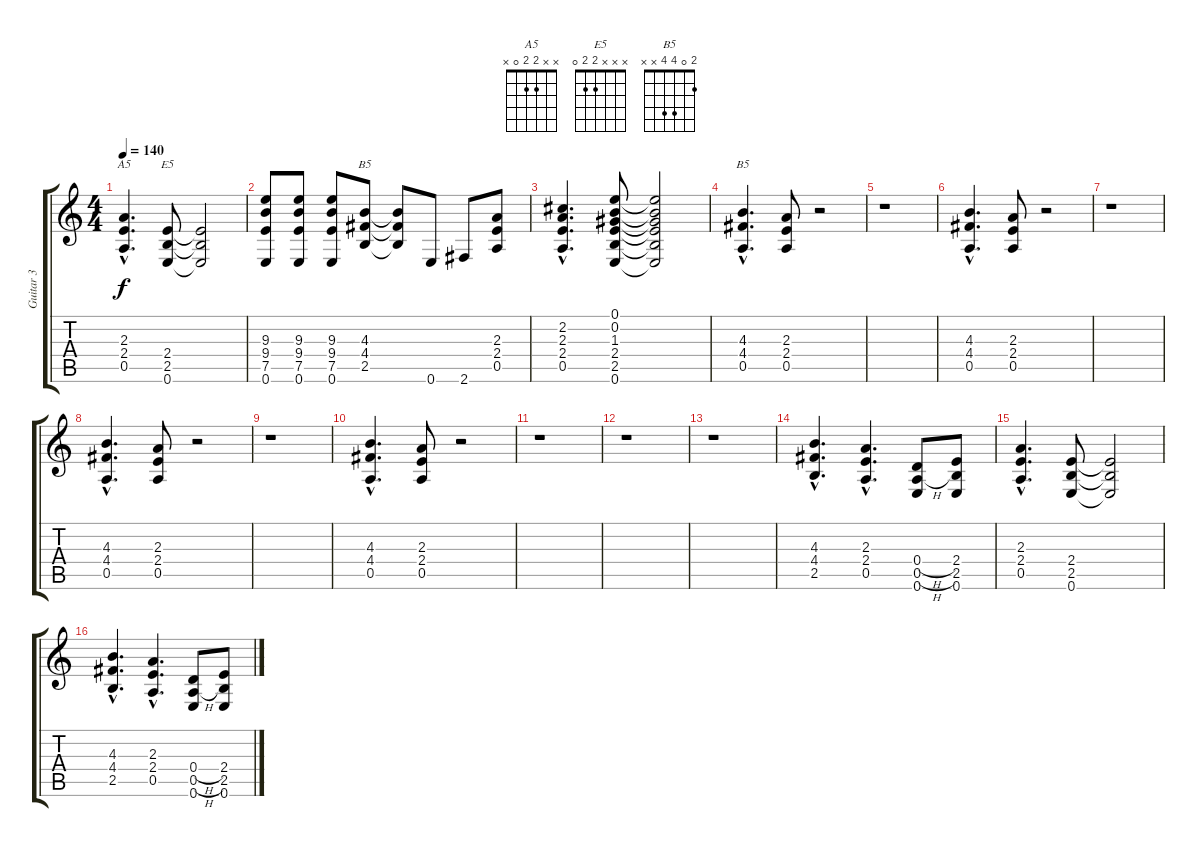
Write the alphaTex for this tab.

\track ("Guitar 3" "Guitar 3") {instrument overdrivenguitar}
\staff {score tabs}
\tuning (E4 B3 G3 D3 A2 E2) {hide}
\chord ("A5" x x 2 2 0 x)
\chord ("E5" x x x 2 2 0)
\chord ("B5" x x 4 4 2 x)
\chord ("B5" 2 0 4 4 x x)
\ts (4 4)
\tempo 140
\clef g2
\ks c
(2.3{hac} 2.4{hac} 0.5{hac}).4{d ch "A5" dy f} (2.4 2.5 0.6).8{ch "E5"} (2.4{t} 2.5{t} 0.6{t}).2 |
(9.3 9.4 7.5 0.6).8 (9.3 9.4 7.5 0.6).8 (9.3 9.4 7.5 0.6).8 (4.3 4.4 2.5).8{ch "B5"} (4.3{t} 4.4{t} 2.5{t}).8 0.6.8 2.6.8 (2.3 2.4 0.5).8 |
(2.2{hac} 2.3{hac} 2.4{hac} 0.5{hac}).4{d} (0.1 0.2 1.3 2.4 2.5 0.6).8 (0.1{t} 0.2{t} 1.3{t} 2.4{t} 2.5{t} 0.6{t}).2 |
(4.3{hac} 4.4{hac} 0.5{hac}).4{d ch "B5"} (2.3 2.4 0.5).8 r.2 |
r.1 |
(4.3{hac} 4.4{hac} 0.5{hac}).4{d} (2.3 2.4 0.5).8 r.2 |
r.1 |
(4.3{hac} 4.4{hac} 0.5{hac}).4{d} (2.3 2.4 0.5).8 r.2 |
r.1 |
(4.3{hac} 4.4{hac} 0.5{hac}).4{d} (2.3 2.4 0.5).8 r.2 |
r.1 |
r.1 |
r.1 |
(4.3{hac} 4.4{hac} 2.5{hac}).4{d} (2.3{hac} 2.4{hac} 0.5{hac}).4{d} (0.4{h} 0.5{h} 0.6).8 (2.4 2.5 0.6).8 |
(2.3{hac} 2.4{hac} 0.5{hac}).4{d} (2.4 2.5 0.6).8 (2.4{t} 2.5{t} 0.6{t}).2 |
(4.3{hac} 4.4{hac} 2.5{hac}).4{d} (2.3{hac} 2.4{hac} 0.5{hac}).4{d} (0.4{h} 0.5{h} 0.6).8 (2.4 2.5 0.6).8
